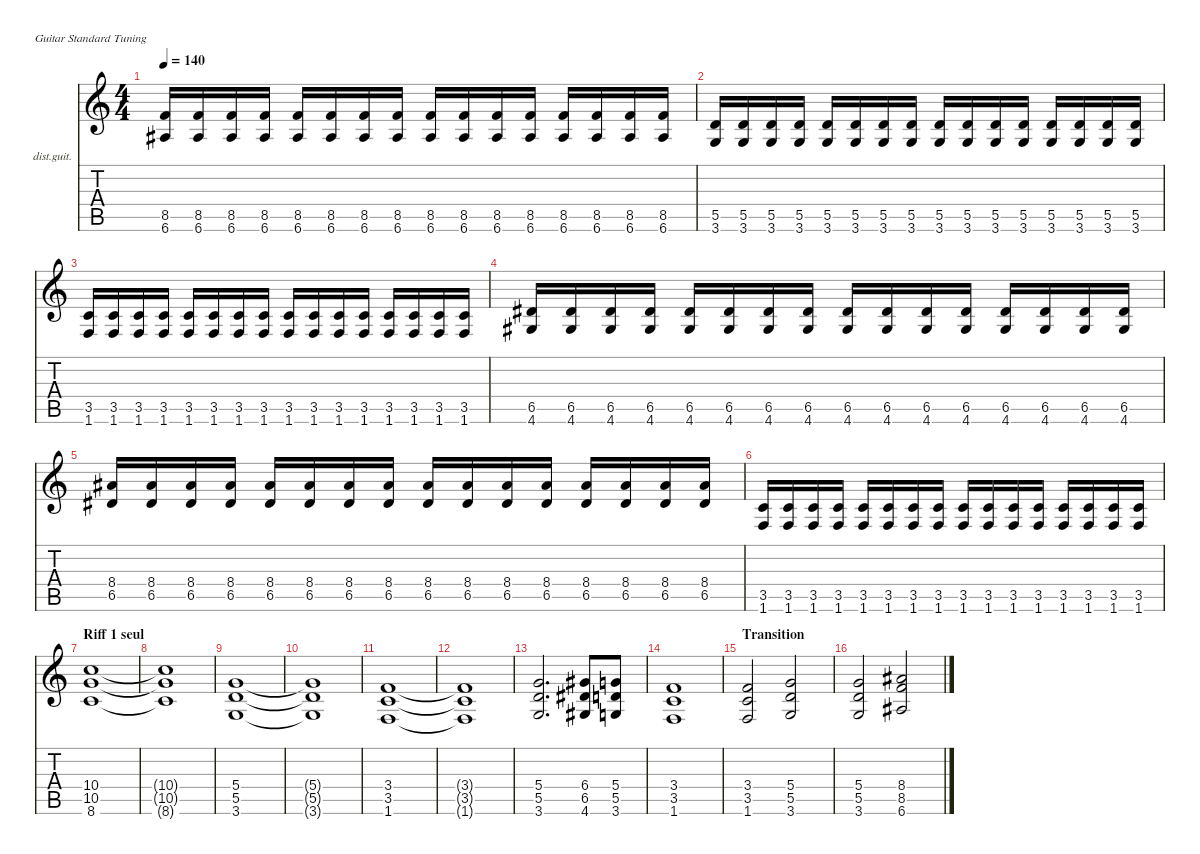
\defaultSystemsLayout 4
\hideDynamics
\bracketExtendMode nobrackets
\firstSystemTrackNameOrientation horizontal
\otherSystemsTrackNameOrientation horizontal
\track ("Distortion Guitar" "dist.guit.") {instrument distortionguitar}
\staff {score tabs}
\tuning (E4 B3 G3 D3 A2 E2)
\ts (4 4)
\tempo 140
\clef g2
\ks c
(8.5 6.6{acc #}).16{dy mf} (6.6{acc #} 8.5).16 (6.6{acc #} 8.5).16 (6.6{acc #} 8.5).16 (6.6{acc #} 8.5).16 (6.6{acc #} 8.5).16 (6.6{acc #} 8.5).16 (6.6{acc #} 8.5).16 (6.6{acc #} 8.5).16 (6.6{acc #} 8.5).16 (6.6{acc #} 8.5).16 (6.6{acc #} 8.5).16 (6.6{acc #} 8.5).16 (6.6{acc #} 8.5).16 (6.6{acc #} 8.5).16 (6.6{acc #} 8.5).16 |
(3.6 5.5).16 (5.5 3.6).16 (5.5 3.6).16 (5.5 3.6).16 (5.5 3.6).16 (5.5 3.6).16 (5.5 3.6).16 (5.5 3.6).16 (3.6 5.5).16 (5.5 3.6).16 (5.5 3.6).16 (5.5 3.6).16 (5.5 3.6).16 (5.5 3.6).16 (5.5 3.6).16 (5.5 3.6).16 |
(1.6 3.5).16 (1.6 3.5).16 (1.6 3.5).16 (1.6 3.5).16 (1.6 3.5).16 (1.6 3.5).16 (1.6 3.5).16 (1.6 3.5).16 (1.6 3.5).16 (1.6 3.5).16 (1.6 3.5).16 (1.6 3.5).16 (1.6 3.5).16 (1.6 3.5).16 (1.6 3.5).16 (1.6 3.5).16 |
(4.6{acc #} 6.5{acc #}).16 (4.6{acc #} 6.5{acc #}).16 (4.6{acc #} 6.5{acc #}).16 (4.6{acc #} 6.5{acc #}).16 (4.6{acc #} 6.5{acc #}).16 (4.6{acc #} 6.5{acc #}).16 (4.6{acc #} 6.5{acc #}).16 (6.5{acc #} 4.6{acc #}).16 (4.6{acc #} 6.5{acc #}).16 (4.6{acc #} 6.5{acc #}).16 (4.6{acc #} 6.5{acc #}).16 (4.6{acc #} 6.5{acc #}).16 (4.6{acc #} 6.5{acc #}).16 (4.6{acc #} 6.5{acc #}).16 (4.6{acc #} 6.5{acc #}).16 (6.5{acc #} 4.6{acc #}).16 |
(6.5{acc #} 8.4{acc #}).16 (6.5{acc #} 8.4{acc #}).16 (6.5{acc #} 8.4{acc #}).16 (6.5{acc #} 8.4{acc #}).16 (6.5{acc #} 8.4{acc #}).16 (6.5{acc #} 8.4{acc #}).16 (6.5{acc #} 8.4{acc #}).16 (6.5{acc #} 8.4{acc #}).16 (6.5{acc #} 8.4{acc #}).16 (6.5{acc #} 8.4{acc #}).16 (6.5{acc #} 8.4{acc #}).16 (6.5{acc #} 8.4{acc #}).16 (6.5{acc #} 8.4{acc #}).16 (6.5{acc #} 8.4{acc #}).16 (6.5{acc #} 8.4{acc #}).16 (6.5{acc #} 8.4{acc #}).16 |
(1.6 3.5).16 (1.6 3.5).16 (1.6 3.5).16 (1.6 3.5).16 (1.6 3.5).16 (1.6 3.5).16 (1.6 3.5).16 (1.6 3.5).16 (1.6 3.5).16 (1.6 3.5).16 (1.6 3.5).16 (1.6 3.5).16 (1.6 3.5).16 (1.6 3.5).16 (1.6 3.5).16 (1.6 3.5).16 |
\section ("" "Riff 1 seul")
(8.6 10.5 10.4).1 |
(8.6{t} 10.5{t} 10.4{t}).1 |
(3.6 5.5 5.4).1 |
(3.6{t} 5.5{t} 5.4{t}).1 |
(1.6 3.5 3.4).1 |
(1.6{t} 3.5{t} 3.4{t}).1 |
(3.6 5.5 5.4).2{d} (4.6{acc #} 6.5{acc #} 6.4{acc #}).8 (3.6 5.5 5.4).8 |
(1.6 3.5 3.4).1 |
\section ("" "Transition")
(1.6 3.5 3.4).2 (3.6 5.5 5.4).2 |
(3.6 5.5 5.4).2 (6.6{acc #} 8.5 8.4{acc #}).2
